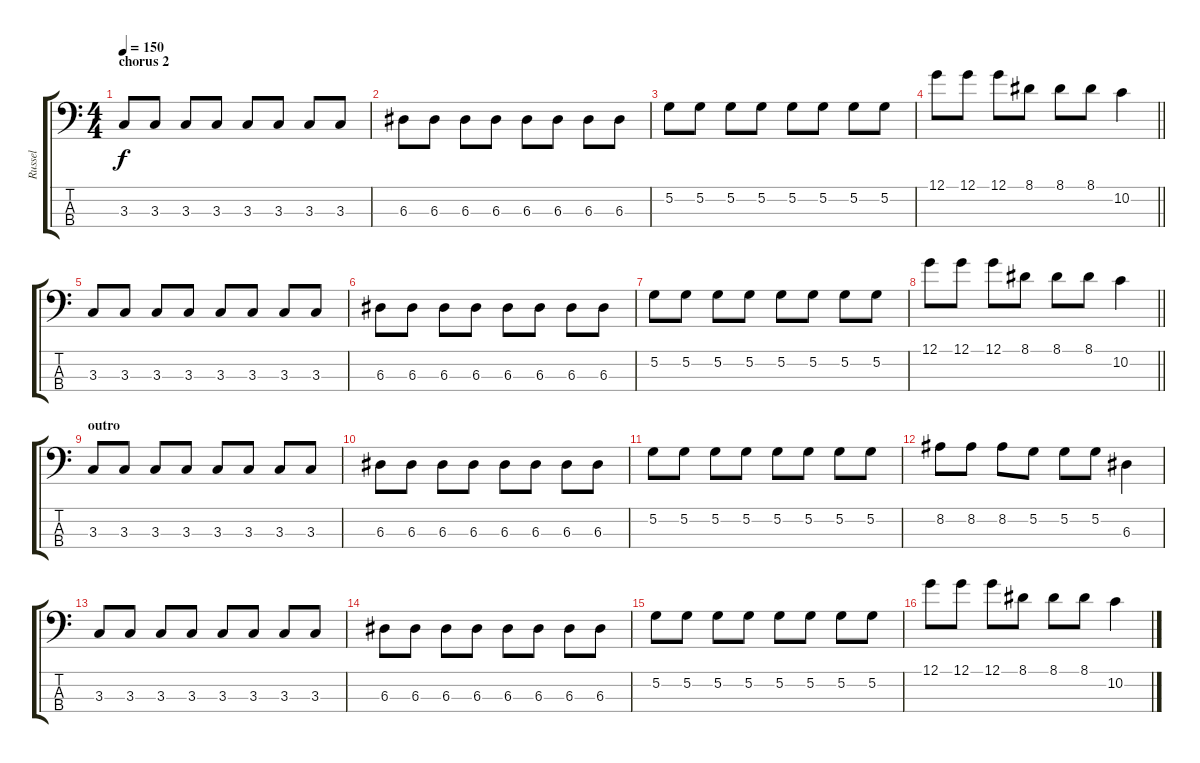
\track ("Russel" "Russel") {instrument electricbasspick}
\staff {score tabs}
\tuning (G2 D2 A1 E1) {hide}
\ts (4 4)
\section ("" "chorus 2")
\tempo 150
\clef f4
\ks c
3.3.8{dy f} 3.3.8 3.3.8 3.3.8 3.3.8 3.3.8 3.3.8 3.3.8 |
6.3.8 6.3.8 6.3.8 6.3.8 6.3.8 6.3.8 6.3.8 6.3.8 |
5.2.8 5.2.8 5.2.8 5.2.8 5.2.8 5.2.8 5.2.8 5.2.8 |
\barLineRight lightlight
12.1.8 12.1.8 12.1.8 8.1.8 8.1.8 8.1.8 10.2.4 |
3.3.8 3.3.8 3.3.8 3.3.8 3.3.8 3.3.8 3.3.8 3.3.8 |
6.3.8 6.3.8 6.3.8 6.3.8 6.3.8 6.3.8 6.3.8 6.3.8 |
5.2.8 5.2.8 5.2.8 5.2.8 5.2.8 5.2.8 5.2.8 5.2.8 |
\barLineRight lightlight
12.1.8 12.1.8 12.1.8 8.1.8 8.1.8 8.1.8 10.2.4 |
\section ("" "outro")
3.3.8 3.3.8 3.3.8 3.3.8 3.3.8 3.3.8 3.3.8 3.3.8 |
6.3.8 6.3.8 6.3.8 6.3.8 6.3.8 6.3.8 6.3.8 6.3.8 |
5.2.8 5.2.8 5.2.8 5.2.8 5.2.8 5.2.8 5.2.8 5.2.8 |
8.2.8 8.2.8 8.2.8 5.2.8 5.2.8 5.2.8 6.3.4 |
3.3.8 3.3.8 3.3.8 3.3.8 3.3.8 3.3.8 3.3.8 3.3.8 |
6.3.8 6.3.8 6.3.8 6.3.8 6.3.8 6.3.8 6.3.8 6.3.8 |
5.2.8 5.2.8 5.2.8 5.2.8 5.2.8 5.2.8 5.2.8 5.2.8 |
12.1.8 12.1.8 12.1.8 8.1.8 8.1.8 8.1.8 10.2.4
